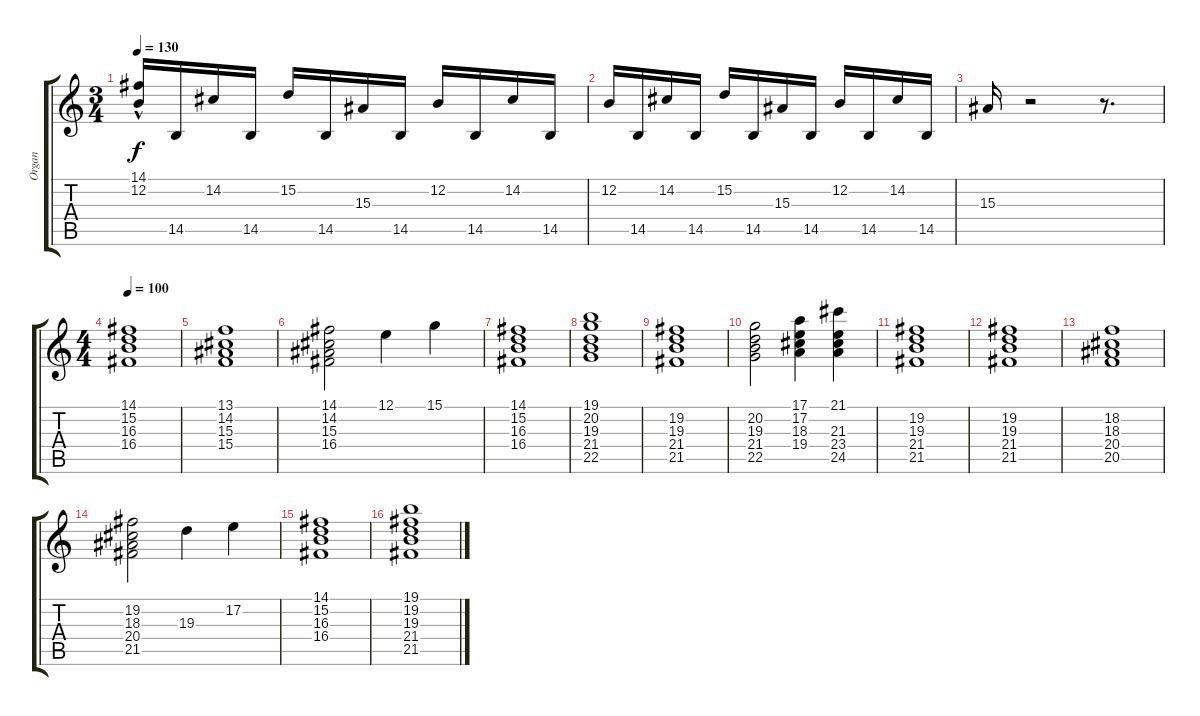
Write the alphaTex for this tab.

\track ("Organ" "Organ") {instrument churchorgan}
\staff {score tabs}
\tuning (E4 B3 G3 D3 A2 E2) {hide}
\ts (3 4)
\tempo 130
\clef g2
\ks c
(14.1{hac} 12.2).16{dy f} 14.5.16 14.2.16 14.5.16 15.2.16 14.5.16 15.3.16 14.5.16 12.2.16 14.5.16 14.2.16 14.5.16 |
12.2.16 14.5.16 14.2.16 14.5.16 15.2.16 14.5.16 15.3.16 14.5.16 12.2.16 14.5.16 14.2.16 14.5.16 |
15.3.16 r.2 r.8{d} |
\ts (4 4)
\tempo 100
(14.1 15.2 16.3 16.4).1 |
(13.1 14.2 15.3 15.4).1 |
(14.1 14.2 15.3 16.4).2 12.1.4 15.1.4 |
(14.1 15.2 16.3 16.4).1 |
(19.1 20.2 19.3 21.4 22.5).1 |
(19.2 19.3 21.4 21.5).1 |
(20.2 19.3 21.4 22.5).2 (17.1 17.2 18.3 19.4).4 (21.1 21.3 23.4 24.5).4 |
(19.2 19.3 21.4 21.5).1 |
(19.2 19.3 21.4 21.5).1 |
(18.2 18.3 20.4 20.5).1 |
(19.2 18.3 20.4 21.5).2 19.3.4 17.2.4 |
(14.1 15.2 16.3 16.4).1 |
(19.1 19.2 19.3 21.4 21.5).1
